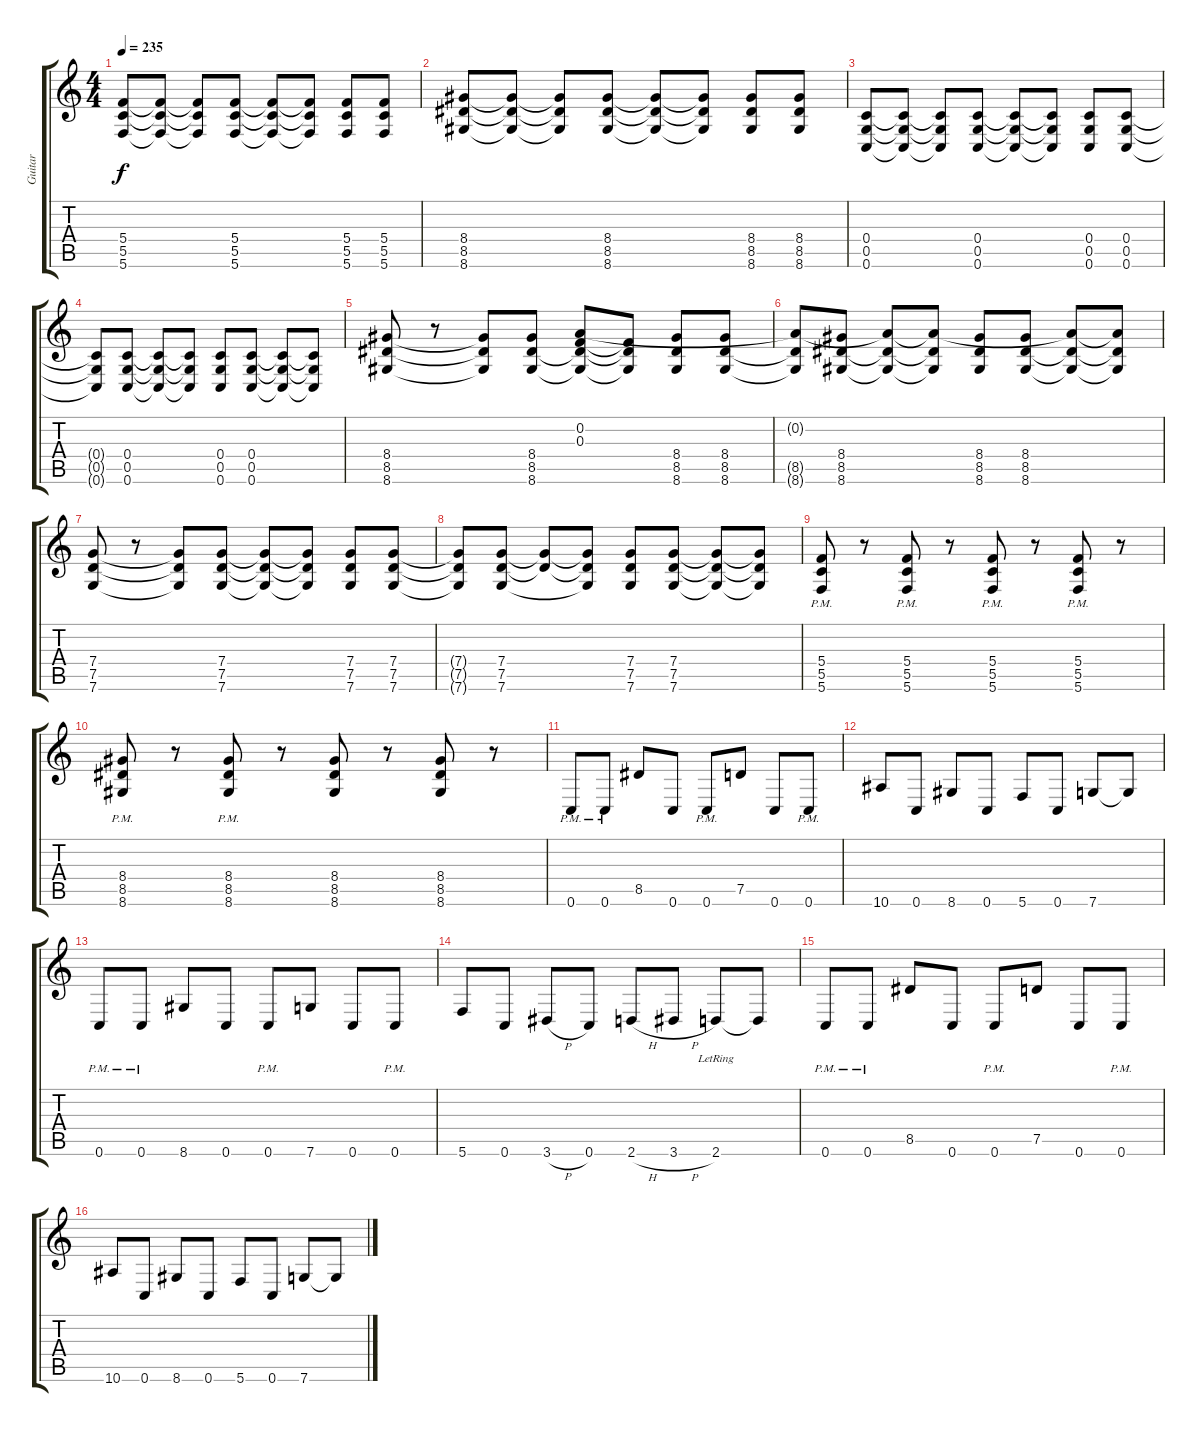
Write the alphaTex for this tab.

\track ("Guitar" "Guitar") {instrument distortionguitar}
\staff {score tabs}
\tuning (D4 A3 F3 C3 G2 C2) {hide}
\ts (4 4)
\tempo 235
\clef g2
\ks c
(5.4 5.5 5.6).8{dy f} (5.4{t} 5.5{t} 5.6{t}).8 (5.4{t} 5.5{t} 5.6{t}).8 (5.4 5.5 5.6).8 (5.4{t} 5.5{t} 5.6{t}).8 (5.4{t} 5.5{t} 5.6{t}).8 (5.4 5.5 5.6).8 (5.4 5.5 5.6).8 |
(8.4 8.5 8.6).8 (8.4{t} 8.5{t} 8.6{t}).8 (8.4{t} 8.5{t} 8.6{t}).8 (8.4 8.5 8.6).8 (8.4{t} 8.5{t} 8.6{t}).8 (8.4{t} 8.5{t} 8.6{t}).8 (8.4 8.5 8.6).8 (8.4 8.5 8.6).8 |
(0.4 0.5 0.6).8 (0.4{t} 0.5{t} 0.6{t}).8 (0.4{t} 0.5{t} 0.6{t}).8 (0.4 0.5 0.6).8 (0.4{t} 0.5{t} 0.6{t}).8 (0.4{t} 0.5{t} 0.6{t}).8 (0.4 0.5 0.6).8 (0.4 0.5 0.6).8 |
(0.4{t} 0.5{t} 0.6{t}).8 (0.4 0.5 0.6).8 (0.4{t} 0.5{t} 0.6{t}).8 (0.4{t} 0.5{t} 0.6{t}).8 (0.4 0.5 0.6).8 (0.4 0.5 0.6).8 (0.4{t} 0.5{t} 0.6{t}).8 (0.4{t} 0.5{t} 0.6{t}).8 |
(8.4 8.5 8.6).8 r.8 (8.4{t} 8.5{t} 8.6{t}).8 (8.4 8.5 8.6).8 (0.2 0.3 8.5{t} 8.6{t}).8 (0.3{t} 8.5{t} 8.6{t}).8 (8.4 8.5 8.6).8 (8.4 8.5 8.6).8 |
(0.2{t} 8.5{t} 8.6{t}).8 (8.4 8.5 8.6).8 (0.2{t} 8.5{t} 8.6{t}).8 (0.2{t} 8.5{t} 8.6{t}).8 (8.4 8.5 8.6).8 (8.4 8.5 8.6).8 (0.2{t} 8.5{t} 8.6{t}).8 (0.2{t} 8.5{t} 8.6{t}).8 |
(7.4 7.5 7.6).8 r.8 (7.4{t} 7.5{t} 7.6{t}).8 (7.4 7.5 7.6).8 (7.4{t} 7.5{t} 7.6{t}).8 (7.4{t} 7.5{t} 7.6{t}).8 (7.4 7.5 7.6).8 (7.4 7.5 7.6).8 |
(7.4{t} 7.5{t} 7.6{t}).8 (7.4 7.5 7.6).8 (7.4{t} 7.5{t}).8 (7.4{t} 7.5{t} 7.6{t}).8 (7.4 7.5 7.6).8 (7.4 7.5 7.6).8 (7.4{t} 7.5{t} 7.6{t}).8 (7.4{t} 7.5{t} 7.6{t}).8 |
(5.4{pm} 5.5{pm} 5.6).8 r.8 (5.4{pm} 5.5{pm} 5.6).8 r.8 (5.4{pm} 5.5{pm} 5.6).8 r.8 (5.4{pm} 5.5{pm} 5.6).8 r.8 |
(8.4 8.5{pm} 8.6).8 r.8 (8.4 8.5{pm} 8.6).8 r.8 (8.4 8.5 8.6).8 r.8 (8.4 8.5 8.6).8 r.8 |
0.6{pm}.8 0.6{pm}.8 8.5.8 0.6.8 0.6{pm}.8 7.5.8 0.6.8 0.6{pm}.8 |
10.6.8 0.6.8 8.6.8 0.6.8 5.6.8 0.6.8 7.6.8 7.6{t}.8 |
0.6{pm}.8 0.6{pm}.8 8.6.8 0.6.8 0.6{pm}.8 7.6.8 0.6.8 0.6{pm}.8 |
5.6.8 0.6.8 3.6{h}.8 0.6.8 2.6{h}.8 3.6{h}.8 2.6{lr}.8 2.6{t}.8 |
0.6{pm}.8 0.6{pm}.8 8.5.8 0.6.8 0.6{pm}.8 7.5.8 0.6.8 0.6{pm}.8 |
10.6.8 0.6.8 8.6.8 0.6.8 5.6.8 0.6.8 7.6.8 7.6{t}.8
